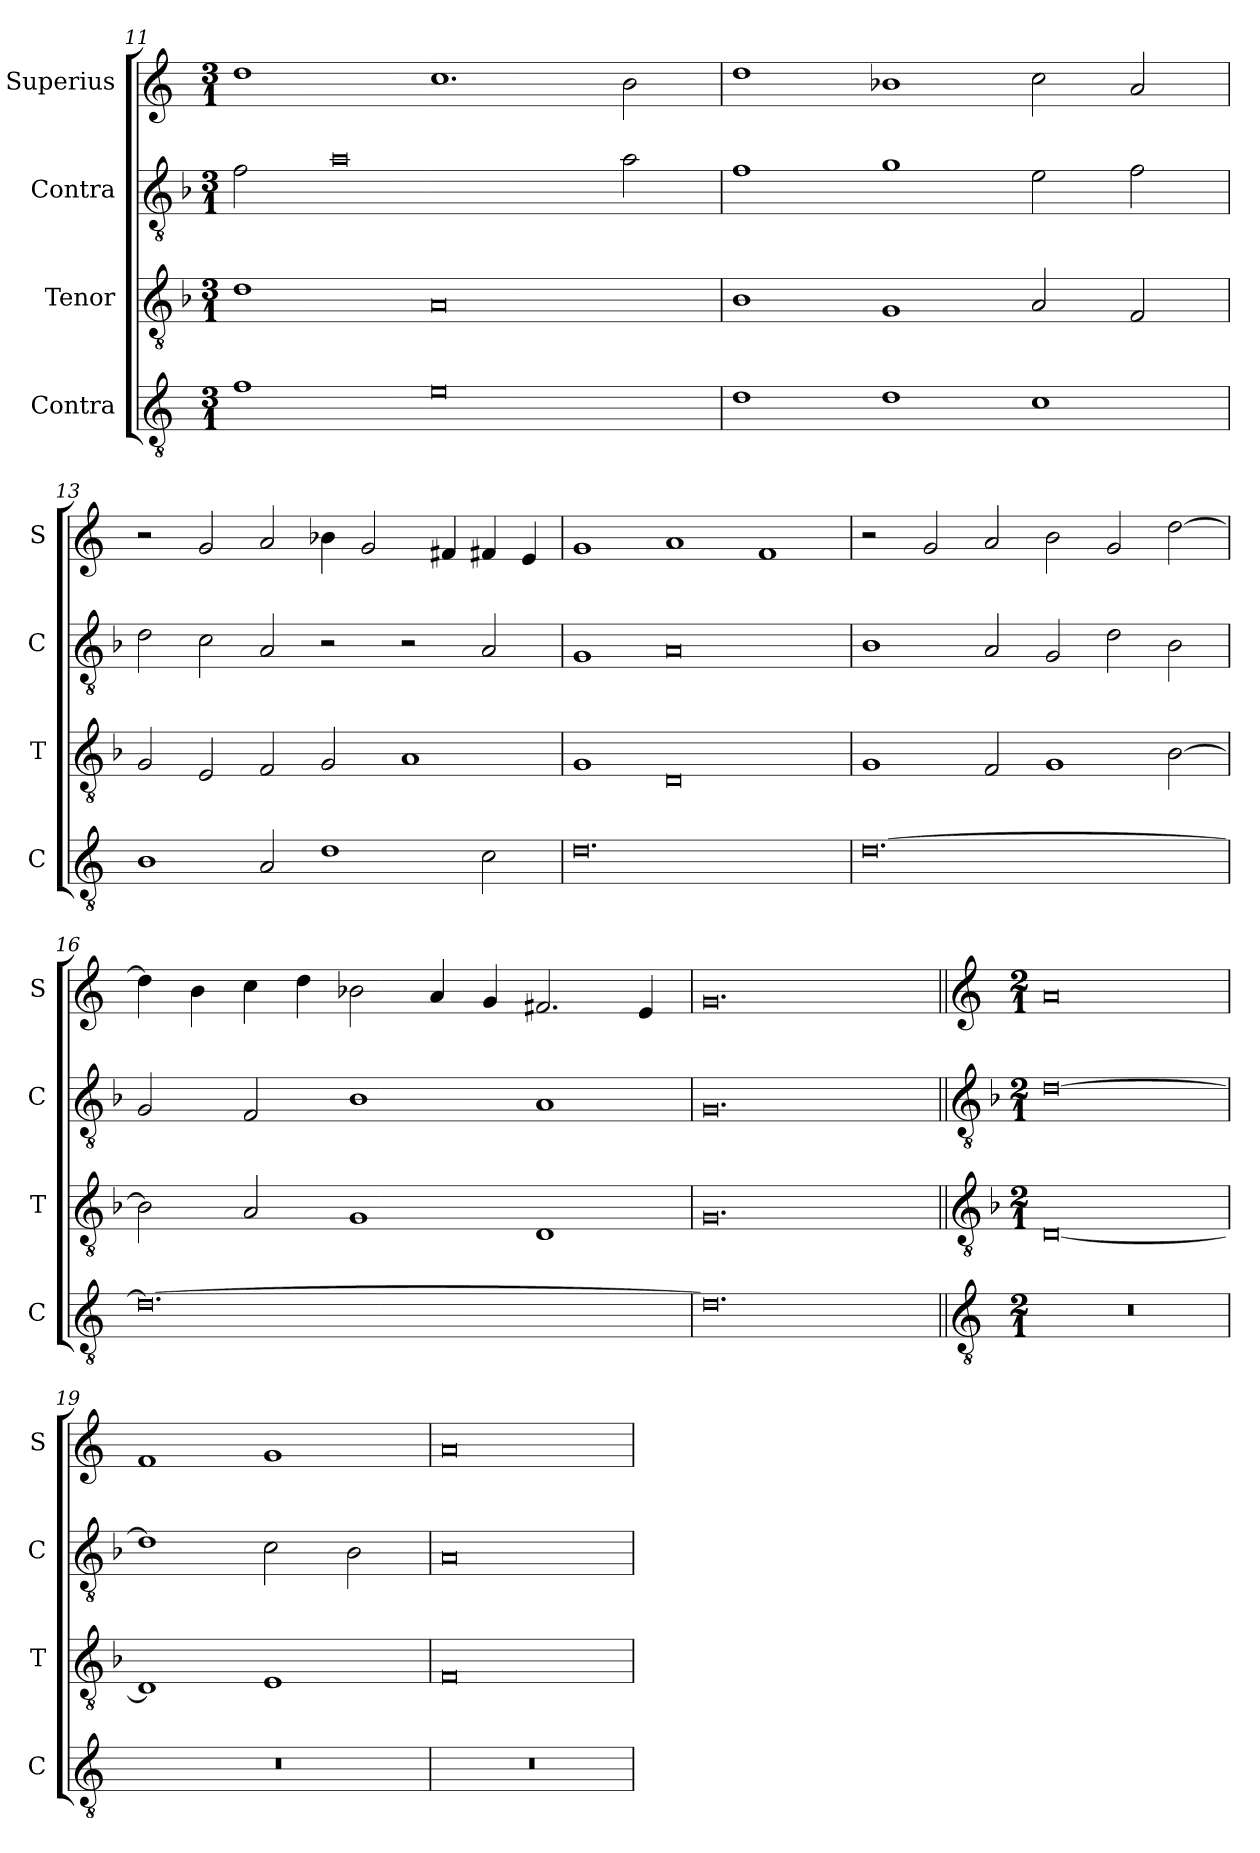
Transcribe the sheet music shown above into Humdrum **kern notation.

**kern	**kern	**kern	**kern
*part4	*part3	*part2	*part1
*staff4	*staff3	*staff2	*staff1
*I"Contra	*I"Tenor	*I"Contra	*I"Superius
*I'C	*I'T	*I'C	*I'S
*clefGv2	*clefGv2	*clefGv2	*clefG2
*k[]	*k[b-]	*k[b-]	*k[]
*M3/1	*M3/1	*M3/1	*M3/1
=11	=11	=11	=11
1f	1d	2f	1dd
.	.	0a	.
0e	0A	.	1.cc
.	.	2a	2b
=12	=12	=12	=12
1d	1B-	1f	1dd
1d	1G	1g	1b-X
1c	2A	2e	2cc
.	2F	2f	2a
=13	=13	=13	=13
1B	2G	2d	2r
.	2E	2c	2g
2A	2F	2A	2a
1d	2G	2r	4b-X
.	.	.	2g
.	1A	2r	.
.	.	.	4f#X
2c	.	2A	4f#X
.	.	.	4e
=14	=14	=14	=14
0.d	1G	1G	1g
.	0D	0A	1a
.	.	.	1f
=15	=15	=15	=15
[0.d	1G	1B-	2r
.	.	.	2g
.	2F	2A	2a
.	1G	2G	2b
.	.	2d	2g
.	[2B-	2B-	[2dd
=16	=16	=16	=16
0.d_	2B-]	2G	4dd]
.	.	.	4b
.	2A	2F	4cc
.	.	.	4dd
.	1G	1B-	2b-X
.	.	.	4a
.	.	.	4g
.	1D	1A	2.f#X
.	.	.	4e
=17	=17	=17	=17
0.d]	0.G	0.G	0.g
!!LO:LB:g=z
=18||	=18||	=18||	=18||
*clefGv2	*clefGv2	*clefGv2	*clefG2
*k[]	*k[b-]	*k[b-]	*k[]
*M2/1	*M2/1	*M2/1	*M2/1
0r	[0D	[0d	0a
=19	=19	=19	=19
0r	1D]	1d]	1f
.	1E	2c	1g
.	.	2B-	.
=20	=20	=20	=20
0r	0F	0A	0a
=	=	=	=
*-	*-	*-	*-
